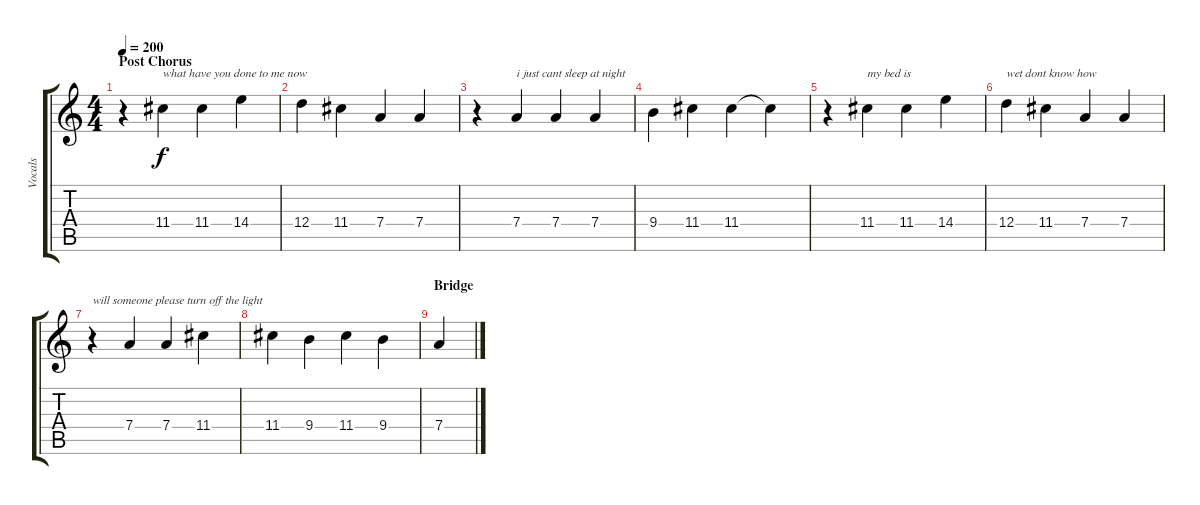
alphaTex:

\track ("Vocals" "Vocals") {instrument distortionguitar}
\staff {score tabs}
\tuning (E4 B3 G3 D3 A2 E2) {hide}
\ts (4 4)
\section ("" "Post Chorus")
\tempo 200
\clef g2
\ks c
r.4{dy f} 11.4.4{txt "what have you done to me now"} 11.4.4 14.4.4 |
12.4.4 11.4.4 7.4.4 7.4.4 |
r.4 7.4.4{txt "i just cant sleep at night"} 7.4.4 7.4.4 |
9.4.4 11.4.4 11.4.4 11.4{t}.4 |
r.4 11.4.4{txt "my bed is"} 11.4.4 14.4.4 |
12.4.4{txt "wet dont know how"} 11.4.4 7.4.4 7.4.4 |
r.4{txt "will someone please turn off the light"} 7.4.4 7.4.4 11.4.4 |
11.4.4 9.4.4 11.4.4 9.4.4 |
\section ("" "Bridge")
7.4.4
